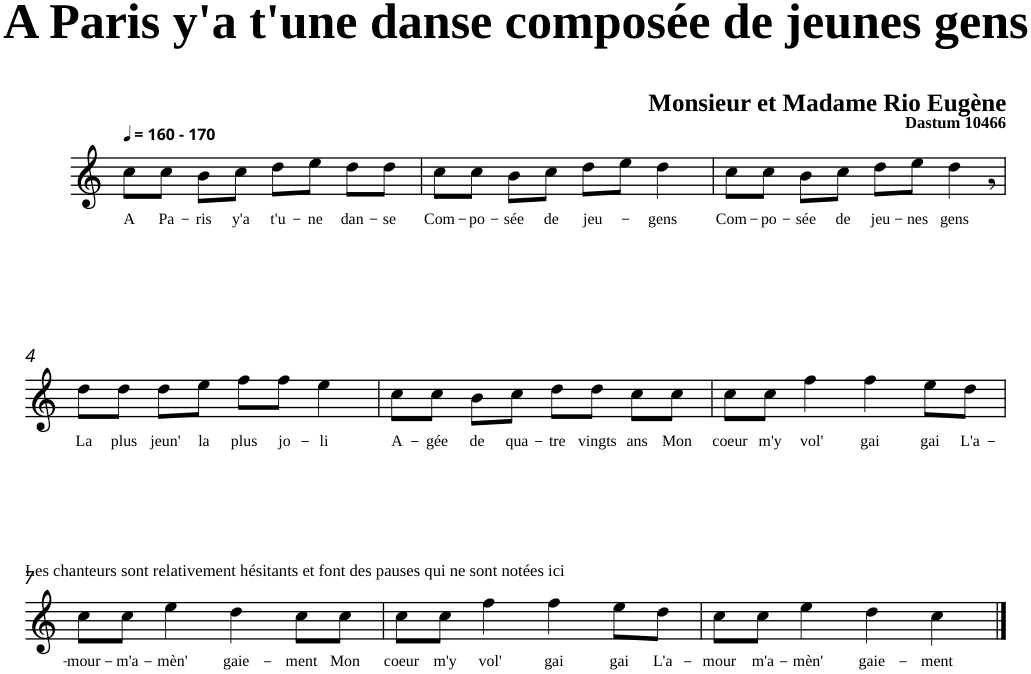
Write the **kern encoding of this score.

**kern	**text
*part1	*part1
*staff1	*staff1
*clefG2	*
*k[]	*
=1	=1
!LO:TX:a:B:t=- 170	!
!	!LO:LY:b
8cc\L	A
!	!LO:LY:b
8cc\J	Pa-
!	!LO:LY:b
8b\L	-ris
!	!LO:LY:b
8cc\J	y'a
!	!LO:LY:b
8dd\L	t'u-
!	!LO:LY:b
8ee\J	-ne
!	!LO:LY:b
8dd\L	dan-
!	!LO:LY:b
8dd\J	-se
=2	=2
!	!LO:LY:b
8cc\L	Com-
!	!LO:LY:b
8cc\J	-po-
!	!LO:LY:b
8b\L	-sée
!	!LO:LY:b
8cc\J	de
!	!LO:LY:b
8dd\L	jeu-
8ee\J	.
!	!LO:LY:b
4dd\	-gens
=3	=3
!	!LO:LY:b
8cc\L	Com-
!	!LO:LY:b
8cc\J	-po-
!	!LO:LY:b
8b\L	-sée
!	!LO:LY:b
8cc\J	de
!	!LO:LY:b
8dd\L	jeu-
!	!LO:LY:b
8ee\J	-nes
!	!LO:LY:b
4dd,<\	gens
!!LO:LB:g=z
=4	=4
!	!LO:LY:b
8dd\L	La
!	!LO:LY:b
8dd\J	plus
!	!LO:LY:b
8dd\L	jeun'
!	!LO:LY:b
8ee\J	la
!	!LO:LY:b
8ff\L	plus
!	!LO:LY:b
8ff\J	jo-
!	!LO:LY:b
4ee\	-li
=5	=5
!	!LO:LY:b
8cc\L	A-
!	!LO:LY:b
8cc\J	-gée
!	!LO:LY:b
8b\L	de
!	!LO:LY:b
8cc\J	qua-
!	!LO:LY:b
8dd\L	-tre
!	!LO:LY:b
8dd\J	vingts
!	!LO:LY:b
8cc\L	ans
!	!LO:LY:b
8cc\J	Mon
=6	=6
!	!LO:LY:b
8cc\L	coeur
!	!LO:LY:b
8cc\J	m'y
!	!LO:LY:b
4ff\	vol'
!	!LO:LY:b
4ff\	gai
!	!LO:LY:b
8ee\L	gai
!	!LO:LY:b
8dd\J	L'a-
!!LO:LB:g=z
=7	=7
!	!LO:LY:b
8cc\L	-mour-
!	!LO:LY:b
8cc\J	-m'a-
!	!LO:LY:b
4ee\	-mèn'
!	!LO:LY:b
4dd\	gaie-
!	!LO:LY:b
8cc\L	-ment
!	!LO:LY:b
8cc\J	Mon
=8	=8
!	!LO:LY:b
8cc\L	coeur
!	!LO:LY:b
8cc\J	m'y
!	!LO:LY:b
4ff\	vol'
!	!LO:LY:b
4ff\	gai
!	!LO:LY:b
8ee\L	gai
!	!LO:LY:b
8dd\J	L'a-
=9	=9
!	!LO:LY:b
8cc\L	-mour
!	!LO:LY:b
8cc\J	m'a-
!	!LO:LY:b
4ee\	-mèn'
!	!LO:LY:b
4dd\	gaie-
!	!LO:LY:b
4cc\	-ment
==	==
*-	*-
